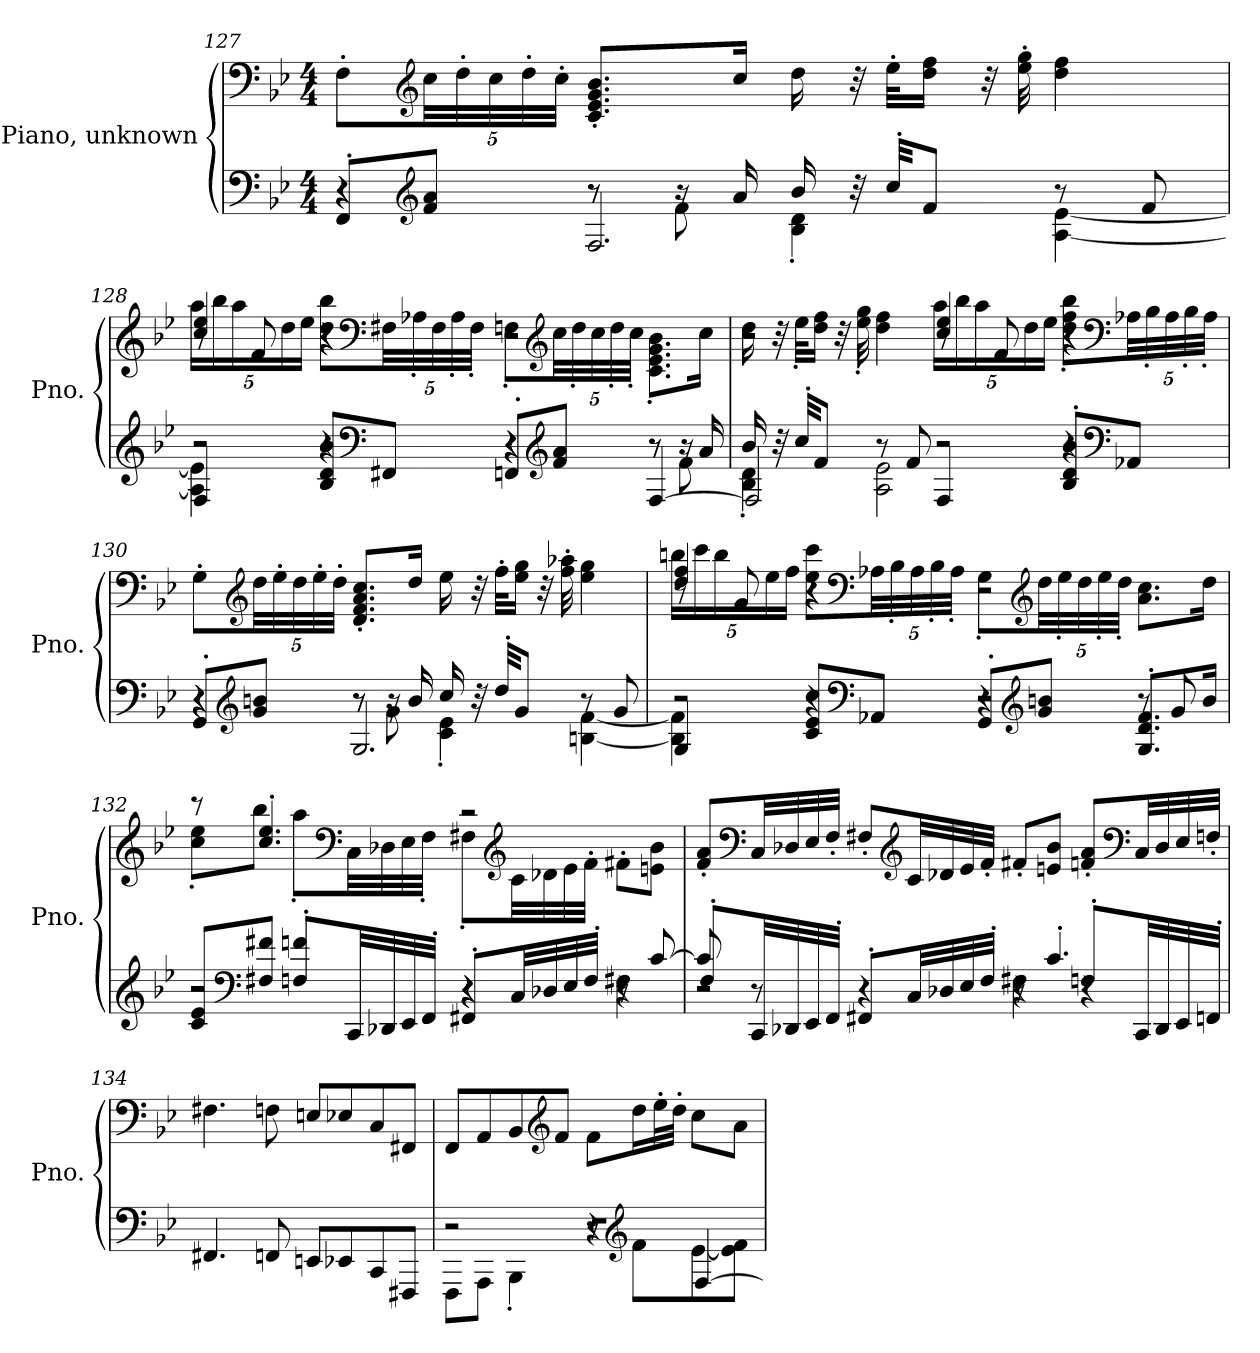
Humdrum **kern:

**kern	**kern
*part1	*part1
*staff2	*staff1
*I"Piano, unknown	*
*I'Pno.	*
*clefF4	*clefF4
*k[b-e-]	*k[b-e-]
*M4/4	*M4/4
=127	=127
*^	*
*	*^	*
8FF'/L	4r	4r	8F'\L
*clefG2	*	*	*clefG2
*	*	*	*Xbrackettup
8f/ 8a/J	.	.	40cc\LL
.	.	.	40dd'\
.	.	.	40cc\
.	.	.	40dd'\
.	.	.	40cc'\JJJ
8r	8r	2.F/	8.c/' 8.e-/' 8.g/' 8.b-/'L
16r	8f\	.	.
16a/	.	.	16cc/Jk
16b-/	4B-\' 4d\'	.	16dd\
32r	.	.	32r
32cc'/KKL	.	.	32ee-'\KLL
8f/J	.	.	16dd\ 16ff\JJ
.	.	.	32r
.	.	.	32ee-\' 32gg\'
8r	[4A\ [4e-\	.	4dd\ 4ff\
8f/	.	.	.
!!LO:PB:g=z
=128	=128	=128	=128
*	*	*	*^
*	*	*	*	*^
4F/	4A\] 4e-\]	2r	4cc/ 4ee-/	20aa\LL	8r
.	.	.	.	20bb-\	.
.	.	.	.	20aa\	.
.	.	.	.	.	8f/
.	.	.	.	20dd\	.
.	.	.	.	20ee-\JJ	.
8B-/ 8d/ 8b-/L	4r	.	4r	8dd\ 8bb-\L	4r
*clefF4	*	*	*clefF4	*	*
8FF#X/J	.	.	.	40F#X\LL	.
.	.	.	.	40A-X'\	.
.	.	.	.	40F#\	.
.	.	.	.	40A-'\	.
.	.	.	.	40F#'\JJJ	.
8FFn'/L	4r	4r	2r	8Fn'\L	2r
*clefG2	*	*	*clefG2	*	*
8f/ 8a/J	.	.	.	40cc\LL	.
.	.	.	.	40dd'\	.
.	.	.	.	40cc\	.
.	.	.	.	40dd'\	.
.	.	.	.	40cc'\JJJ	.
8r	8r	[4F/	.	8.c\' 8.e-\' 8.g\' 8.b-\'L	.
16r	8f\	.	.	.	.
16a/	.	.	.	16cc\Jk	.
!!LO:LB:g=z	!!	!!
=129	=129	=129	=129	=129	=129
16b-/	4B-\' 4d\'	2F/]	2r	16dd\	2r
32r	.	.	.	32r	.
32cc'/KKL	.	.	.	32ee-'\KLL	.
8f/J	.	.	.	16dd\ 16ff\JJ	.
.	.	.	.	32r	.
.	.	.	.	32ee-\' 32gg\'	.
8r	2A\ 2e-\	.	.	4dd\ 4ff\	.
8f/	.	.	.	.	.
4F/	.	2r	4cc/ 4ee-/	20aa\LL	8r
.	.	.	.	20bb-\	.
.	.	.	.	20aa\	.
.	.	.	.	.	8f/
.	.	.	.	20dd\	.
.	.	.	.	20ee-\JJ	.
8B-/' 8d/' 8b-/'L	4r	.	4r	8dd\' 8ff\' 8bb-\'L	4r
*clefF4	*	*	*clefF4	*	*
8AA-X/J	.	.	.	40A-X\LL	.
.	.	.	.	40B-'\	.
.	.	.	.	40A-\	.
.	.	.	.	40B-'\	.
.	.	.	.	40A-'\JJJ	.
*	*	*	*v	*v	*v
!!LO:LB:g=z
=130	=130	=130	=130
8GG'/L	4r	4r	8G'\L
*clefG2	*	*	*clefG2
8g/ 8bn/J	.	.	40dd\LL
.	.	.	40ee-'\
.	.	.	40dd\
.	.	.	40ee-'\
.	.	.	40dd'\JJJ
8r	8r	2.G/	8.d/' 8.f/' 8.a/' 8.cc/'L
16r	8g\	.	.
16b/	.	.	16dd/Jk
16cc/	4c\' 4e-\'	.	16ee-\
32r	.	.	32r
32dd'/KKL	.	.	32ff'\KLL
8g/J	.	.	16ee-\ 16gg\JJ
.	.	.	32r
.	.	.	32ff\' 32aa-X\'
8r	[4Bn\ [4f\	.	4ee-\ 4gg\
8g/	.	.	.
!!LO:LB:g=z
=131	=131	=131	=131
*	*	*	*^
*	*	*	*	*^
4G/	4B\] 4f\]	2r	4dd/ 4ff/	20bbn\LL	8r
.	.	.	.	20ccc\	.
.	.	.	.	20bb\	.
.	.	.	.	.	8g/
.	.	.	.	20ee-\	.
.	.	.	.	20ff\JJ	.
8c/ 8e-/ 8cc/L	4r	.	4r	8ee-\ 8ccc\L	4r
*clefF4	*	*	*clefF4	*	*
8AA-X/J	.	.	.	40A-X\LL	.
.	.	.	.	40B-'\	.
.	.	.	.	40A-\	.
.	.	.	.	40B-'\	.
.	.	.	.	40A-'\JJJ	.
8GG'/L	2r	4r	2r	8G'\L	2r
*clefG2	*	*	*clefG2	*	*
8g/ 8bn/J	.	.	.	40dd\LL	.
.	.	.	.	40ee-'\	.
.	.	.	.	40dd\	.
.	.	.	.	40ee-'\	.
.	.	.	.	40dd'\JJJ	.
8.G/' 8.d/' 8.f/'L	.	8r	.	8.a\ 8.cc\L	.
.	.	8g/	.	.	.
16b/Jk	.	.	.	16dd\Jk	.
*	*	*	*	*v	*v
!!LO:LB:g=z
=132	=132	=132	=132	=132
2r	2r	8c/ 8e-/L	8r	8cc\' 8ee-\'L
*clefF4	*	*	*	*
.	.	8F#X/ 8f#X/J	4.cc/' 4.ee-/'	8bb-\J
.	.	8Fn/' 8fn/'L	.	8aa'\L
*	*	*	*clefF4	*
.	.	32CC/LL	.	32C\LL
.	.	32DD-X/	.	32D-X\
.	.	32EE-/	.	32E-\
.	.	32FF'/JJJ	.	32F'\JJJ
4r	4r	8FF#X'/L	2r	8F#X'\L
*	*	*	*clefG2	*
.	.	32C/LL	.	32c\LL
.	.	32D-X/	.	32d-X\
.	.	32E-/	.	32e-\
.	.	32F'/JJJ	.	32f'\JJJ
8r	4F#X\	4r	.	8f#X'\L
[8c/	.	.	.	8en\ 8b-\J
*	*	*	*v	*v
!!LO:LB:g=z
=133	=133	=133	=133
8c/]	2r	8F'/L	8f/' 8a/'L
*	*	*	*clefF4
8r	.	32CC/LL	32C/LL
.	.	32DD-X/	32D-X/
.	.	32EE-/	32E-/
.	.	32FF'/JJJ	32F'/JJJ
4r	.	8FF#X'/L	8F#X'/L
*	*	*	*clefG2
.	.	32C/LL	32c/LL
.	.	32D-X/	32d-X/
.	.	32E-/	32e-/
.	.	32F'/JJJ	32f'/JJJ
8r	4F#X\	4r	8f#X'/L
4.c'/	.	.	8en/ 8b-/J
.	4r	8Fn'/L	8fn/' 8a/'L
*	*	*	*clefF4
.	.	32CC/LL	32C/LL
.	.	32DD-/	32D-/
.	.	32EE-/	32E-/
.	.	32FFn'/JJJ	32Fn'/JJJ
*v	*v	*v	*
=134	=134
4.FF#X/	4.F#X\
8FFn/	8Fn\
8EEn/L	8En/L
8EE-X/	8E-X/
8CC/	8C/
8FFF#X/J	8FF#X/J
!!LO:PB:g=z
=135	=135
*^	*
*	*^	*
1r	8FFF\L	2r	8FF/L
.	8AAA\J	.	8AA/
.	4BBB-'\	.	8BB-/
*	*	*	*clefG2
.	.	.	8f/J
.	8r	4r	8f\L
*clefG2	*	*	*
.	8f\L	.	16dd\L
.	.	.	32ee-'\L
.	.	.	32dd'\JJJ
.	[8e-\	[4F/	8cc\L
.	8e-\] 8f\J	.	8a\J
*v	*v	*v	*
=	=
*-	*-
